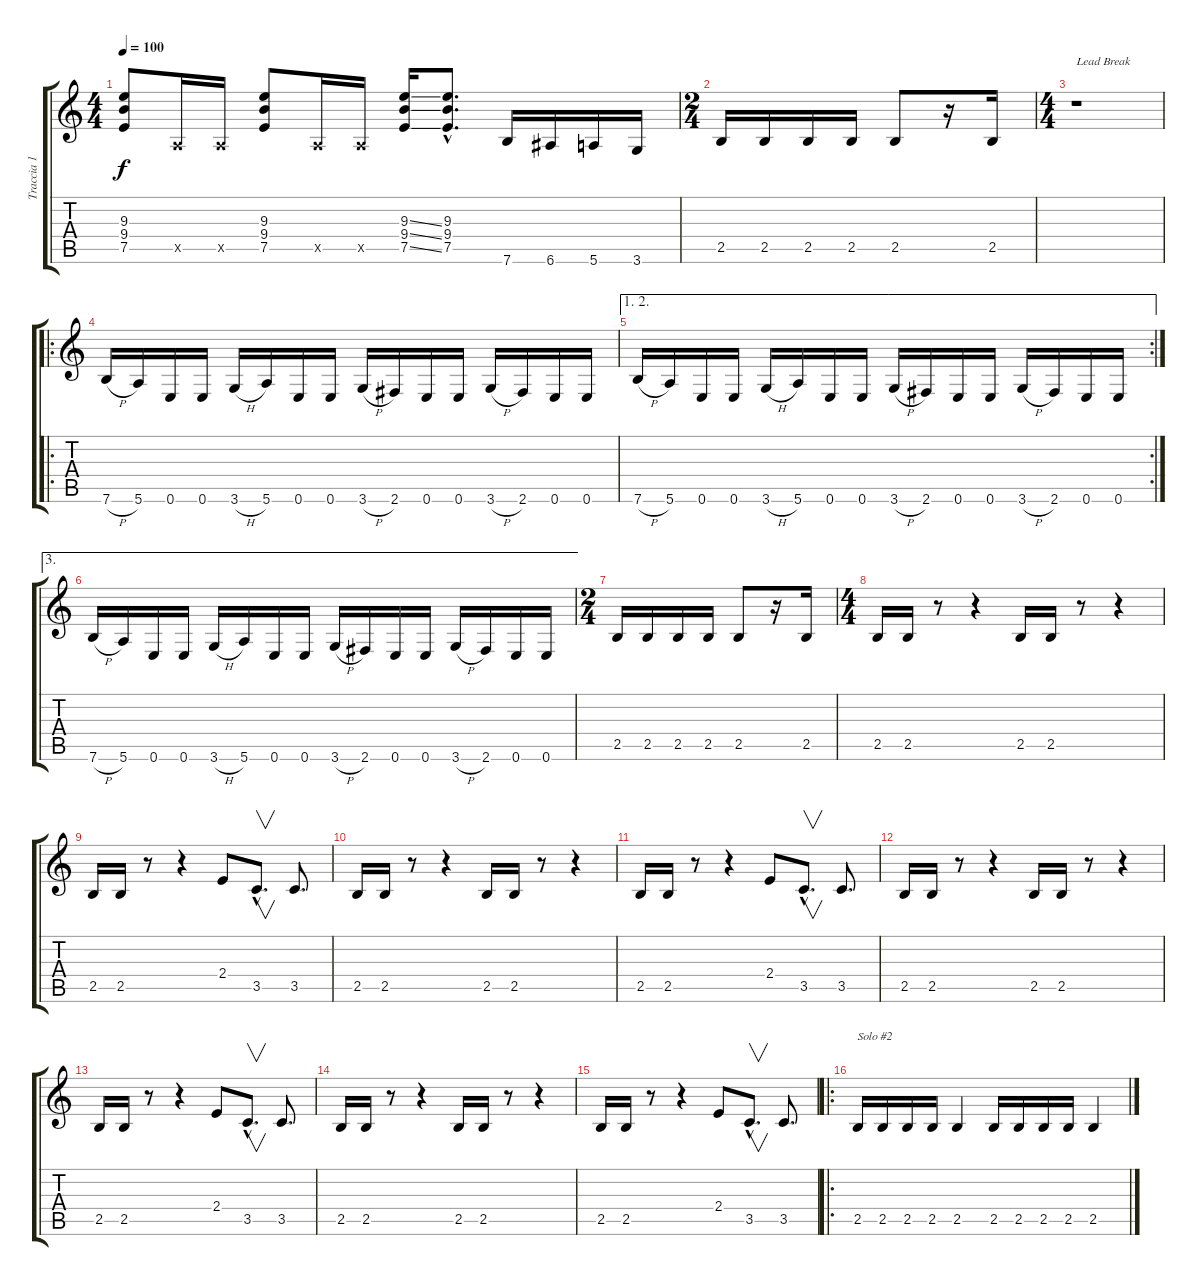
\track ("Traccia 1" "Traccia 1") {instrument distortionguitar}
\staff {score tabs}
\tuning (E4 B3 G3 D3 A2 E2) {hide}
\ts (4 4)
\tempo 100
\clef g2
\ks c
(9.3 9.4 7.5).8{dy f} 0.5{x}.16 0.5{x}.16 (9.3 9.4 7.5).8 0.5{x}.16 0.5{x}.16 (9.3{ss} 9.4{ss} 7.5{ss}).16 (9.3{hac} 9.4{hac} 7.5{hac}).8{d} 7.6.16 6.6.16 5.6.16 3.6.16 |
\ts (2 4)
2.5.16 2.5.16 2.5.16 2.5.16 2.5.8 r.16 2.5.16 |
\ts (4 4)
r.1{txt "Lead Break"} |
\ro
7.6{h}.16 5.6.16 0.6.16 0.6.16 3.6{h}.16 5.6.16 0.6.16 0.6.16 3.6{h}.16 2.6.16 0.6.16 0.6.16 3.6{h}.16 2.6.16 0.6.16 0.6.16 |
\ae (1 2)
\rc 2
7.6{h}.16 5.6.16 0.6.16 0.6.16 3.6{h}.16 5.6.16 0.6.16 0.6.16 3.6{h}.16 2.6.16 0.6.16 0.6.16 3.6{h}.16 2.6.16 0.6.16 0.6.16 |
\ae 3
7.6{h}.16 5.6.16 0.6.16 0.6.16 3.6{h}.16 5.6.16 0.6.16 0.6.16 3.6{h}.16 2.6.16 0.6.16 0.6.16 3.6{h}.16 2.6.16 0.6.16 0.6.16 |
\ts (2 4)
2.5.16 2.5.16 2.5.16 2.5.16 2.5.8 r.16 2.5.16 |
\ts (4 4)
2.5.16 2.5.16 r.8 r.4 2.5.16 2.5.16 r.8 r.4 |
2.5.16 2.5.16 r.8 r.4 2.4.8 3.5{hac}.8{v d} 3.5.8{d} |
2.5.16 2.5.16 r.8 r.4 2.5.16 2.5.16 r.8 r.4 |
2.5.16 2.5.16 r.8 r.4 2.4.8 3.5{hac}.8{v d} 3.5.8{d} |
2.5.16 2.5.16 r.8 r.4 2.5.16 2.5.16 r.8 r.4 |
2.5.16 2.5.16 r.8 r.4 2.4.8 3.5{hac}.8{v d} 3.5.8{d} |
2.5.16 2.5.16 r.8 r.4 2.5.16 2.5.16 r.8 r.4 |
2.5.16 2.5.16 r.8 r.4 2.4.8 3.5{hac}.8{v d} 3.5.8{d} |
\ro
2.5.16{txt "Solo #2"} 2.5.16 2.5.16 2.5.16 2.5.4 2.5.16 2.5.16 2.5.16 2.5.16 2.5.4
